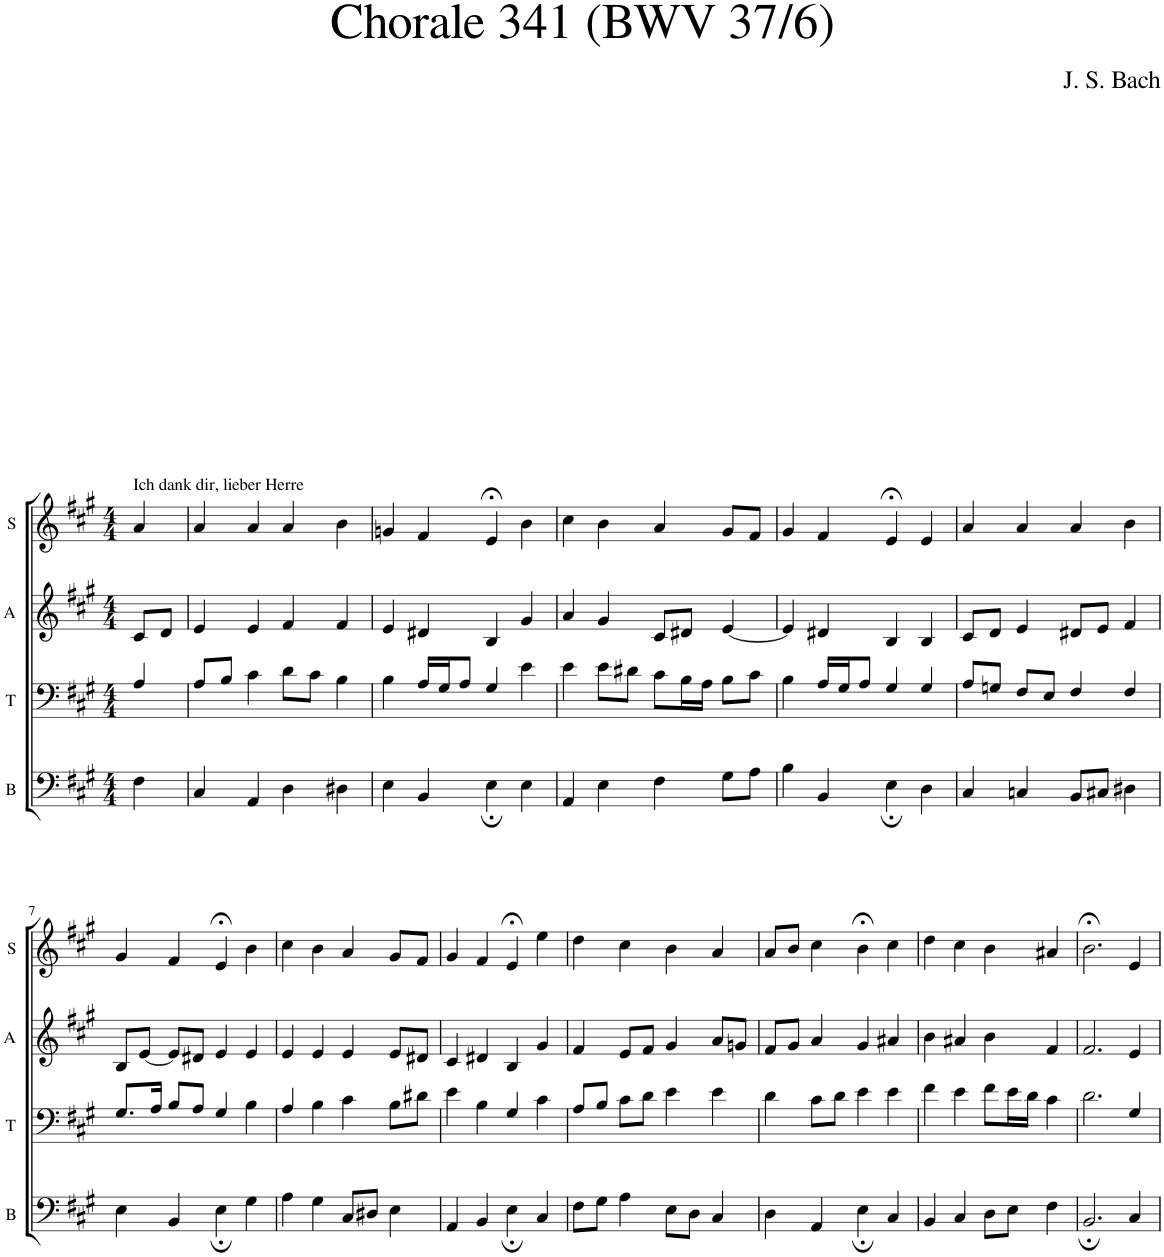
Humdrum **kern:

**kern	**kern	**kern	**kern
*part4	*part3	*part2	*part1
*staff4	*staff3	*staff2	*staff1
*I"B	*I"T	*I"A	*I"S
*I'B	*I'T	*I'A	*I'S
*clefF4	*clefF4	*clefG2	*clefG2
*k[f#c#g#]	*k[f#c#g#]	*k[f#c#g#]	*k[f#c#g#]
*M4/4	*M4/4	*M4/4	*M4/4
=1	=1	=1	=1
!	!	!	!LO:TX:a:t=Ich dank dir, lieber Herre
4F#\	4A/	8c#/L	4a/
.	.	8d/J	.
=2	=2	=2	=2
4C#/	8A/L	4e/	4a/
.	8B/J	.	.
4AA/	4c#\	4e/	4a/
4D\	8d\L	4f#/	4a/
.	8c#\J	.	.
4D#X\	4B\	4f#/	4b\
=3	=3	=3	=3
4E\	4B\	4e/	4gn/
4BB/	16A/LL	4d#X/	4f#/
.	16G#/J	.	.
.	8A/J	.	.
4E;\	4G#/	4B/	4e;</
4E\	4e\	4g#/	4b\
=4	=4	=4	=4
4AA/	4e\	4a/	4cc#\
4E\	8e\L	4g#/	4b\
.	8d#X\J	.	.
4F#\	8c#\L	8c#/L	4a/
.	16B\L	8d#X/J	.
.	16A\JJ	.	.
8G#\L	8B\L	[4e/	8g#/L
8A\J	8c#\J	.	8f#/J
=5	=5	=5	=5
4B\	4B\	4e/]	4g#/
4BB/	16A/LL	4d#X/	4f#/
.	16G#/J	.	.
.	8A/J	.	.
4E;\	4G#/	4B/	4e;</
4D\	4G#/	4B/	4e/
=6	=6	=6	=6
4C#/	8A/L	8c#/L	4a/
.	8Gn/J	8d/J	.
4Cn/	8F#/L	4e/	4a/
.	8E/J	.	.
8BB/L	4F#/	8d#X/L	4a/
8C#X/J	.	8e/J	.
4D#X\	4F#/	4f#/	4b\
!!LO:LB:g=z
=7	=7	=7	=7
4E\	8.G#/L	8B/L	4g#/
.	.	[8e/J	.
.	16A/Jk	.	.
4BB/	8B/L	8e/L]	4f#/
.	8A/J	8d#X/J	.
4E;\	4G#/	4e/	4e;</
4G#\	4B\	4e/	4b\
=8	=8	=8	=8
4A\	4A/	4e/	4cc#\
4G#\	4B\	4e/	4b\
8C#/L	4c#\	4e/	4a/
8D#X/J	.	.	.
4E\	8B\L	8e/L	8g#/L
.	8d#X\J	8d#X/J	8f#/J
=9	=9	=9	=9
4AA/	4e\	4c#/	4g#/
4BB/	4B\	4d#X/	4f#/
4E;\	4G#/	4B/	4e;</
4C#/	4c#\	4g#/	4ee\
=10	=10	=10	=10
8F#\L	8A/L	4f#/	4dd\
8G#\J	8B/J	.	.
4A\	8c#\L	8e/L	4cc#\
.	8d\J	8f#/J	.
8E\L	4e\	4g#/	4b\
8D\J	.	.	.
4C#/	4e\	8a/L	4a/
.	.	8gn/J	.
=11	=11	=11	=11
4D\	4d\	8f#/L	8a/L
.	.	8g#/J	8b/J
4AA/	8c#\L	4a/	4cc#\
.	8d\J	.	.
4E;\	4e\	4g#/	4b;<\
4C#/	4e\	4a#X/	4cc#\
=12	=12	=12	=12
4BB/	4f#\	4b\	4dd\
4C#/	4e\	4a#X/	4cc#\
8D\L	8f#\L	4b\	4b\
8E\J	16e\L	.	.
.	16d\JJ	.	.
4F#\	4c#\	4f#/	4a#X/
=13	=13	=13	=13
2.BB;/	2.d\	2.f#/	2.b;<\
4C#/	4G#/	4e/	4e/
=	=	=	=
*-	*-	*-	*-
